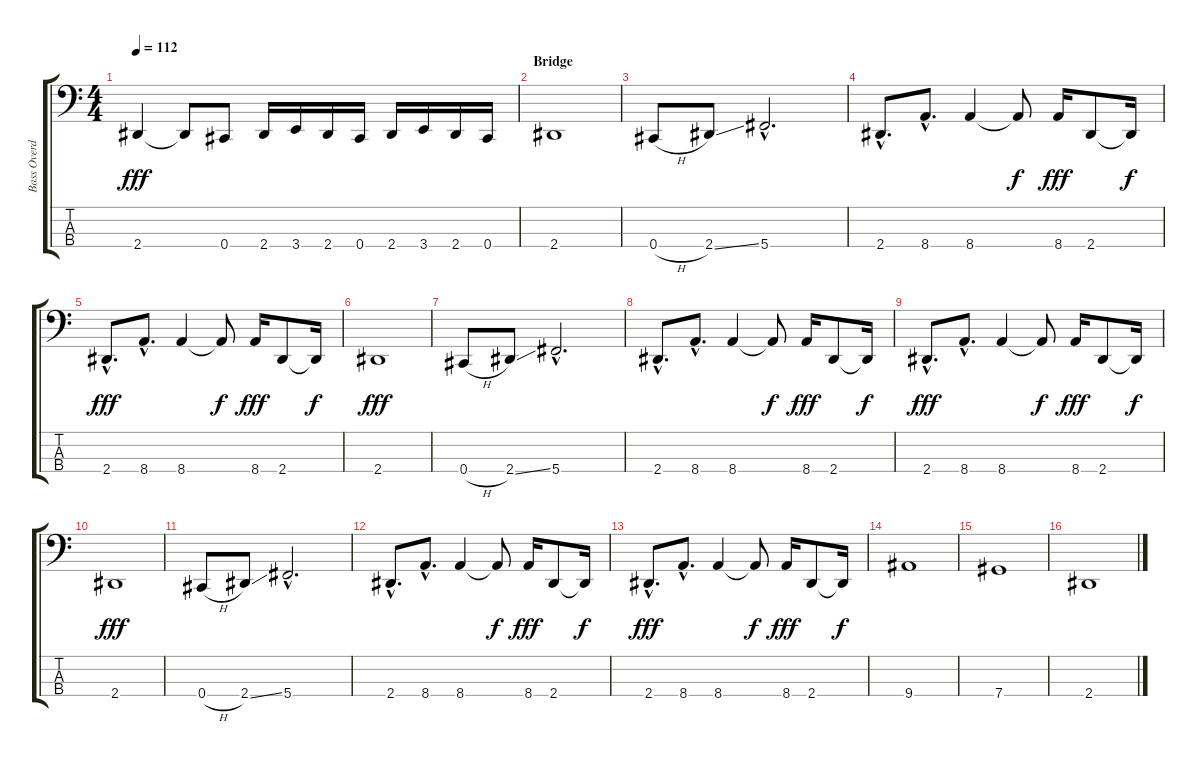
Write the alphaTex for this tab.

\track ("Bass Overdub" "Bass Overd") {instrument slapbass2}
\staff {score tabs}
\tuning (Gb2 Db2 Ab1 Db1) {hide}
\ts (4 4)
\tempo 112
\clef f4
\ks c
2.4.4{dy fff} 2.4{t}.8 0.4.8 2.4.16 3.4.16 2.4.16 0.4.16 2.4.16 3.4.16 2.4.16 0.4.16 |
\section ("" "Bridge")
2.4.1 |
0.4{h}.8 2.4{ss}.8 5.4{hac}.2{d} |
2.4{hac}.8{d} 8.4{hac}.8{d} 8.4.4 8.4{t}.8{dy f} 8.4.16{dy fff} 2.4.8 2.4{t}.16{dy f} |
2.4{hac}.8{d dy fff} 8.4{hac}.8{d} 8.4.4 8.4{t}.8{dy f} 8.4.16{dy fff} 2.4.8 2.4{t}.16{dy f} |
2.4.1{dy fff} |
0.4{h}.8 2.4{ss}.8 5.4{hac}.2{d} |
2.4{hac}.8{d} 8.4{hac}.8{d} 8.4.4 8.4{t}.8{dy f} 8.4.16{dy fff} 2.4.8 2.4{t}.16{dy f} |
2.4{hac}.8{d dy fff} 8.4{hac}.8{d} 8.4.4 8.4{t}.8{dy f} 8.4.16{dy fff} 2.4.8 2.4{t}.16{dy f} |
2.4.1{dy fff} |
0.4{h}.8 2.4{ss}.8 5.4{hac}.2{d} |
2.4{hac}.8{d} 8.4{hac}.8{d} 8.4.4 8.4{t}.8{dy f} 8.4.16{dy fff} 2.4.8 2.4{t}.16{dy f} |
2.4{hac}.8{d dy fff} 8.4{hac}.8{d} 8.4.4 8.4{t}.8{dy f} 8.4.16{dy fff} 2.4.8 2.4{t}.16{dy f} |
9.4.1 |
7.4.1 |
2.4.1
